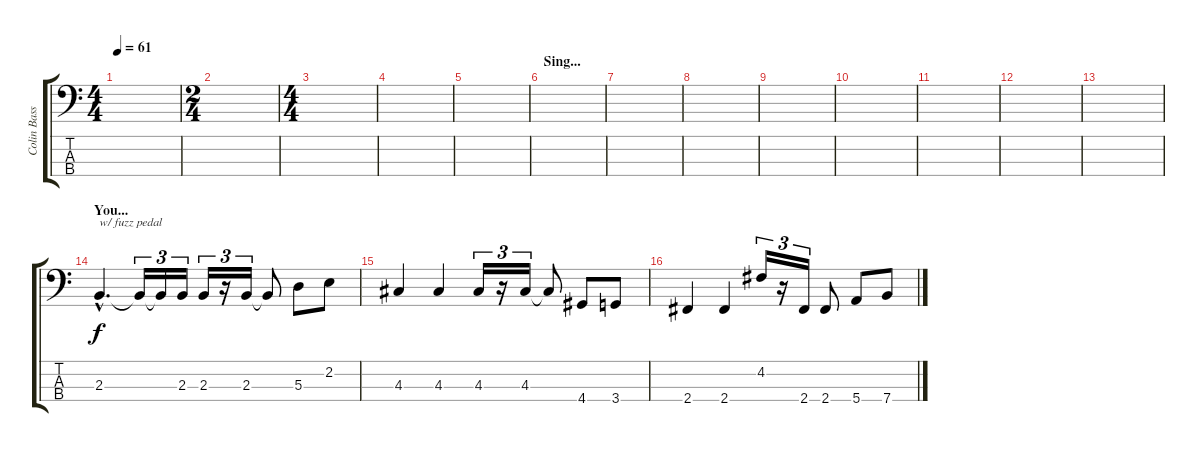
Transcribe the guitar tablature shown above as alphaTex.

\track ("Colin Bass" "Colin Bass") {instrument electricbassfinger}
\staff {score tabs}
\tuning (G2 D2 A1 E1) {hide}
\ts (4 4)
\tempo 61
\clef f4
\ks c
|
\ts (2 4)
|
\ts (4 4)
|
|
|
\section ("" "Sing...")
|
|
|
|
|
|
|
|
\section ("" "You...")
2.3{hac}.4{d txt "w/ fuzz pedal"} 2.3{t}.16{tu (3 2)} 2.3{t}.16{tu (3 2)} 2.3.16{tu (3 2)} 2.3.16{tu (3 2)} r.16{tu (3 2)} 2.3.16{tu (3 2)} 2.3{t}.8 5.3.8 2.2.8 |
4.3.4 4.3.4 4.3.16{tu (3 2)} r.16{tu (3 2)} 4.3.16{tu (3 2)} 4.3{t}.8 4.4.8 3.4.8 |
2.4.4 2.4.4 4.2.16{tu (3 2)} r.16{tu (3 2)} 2.4.16{tu (3 2)} 2.4.8 5.4.8 7.4{sl}.8
